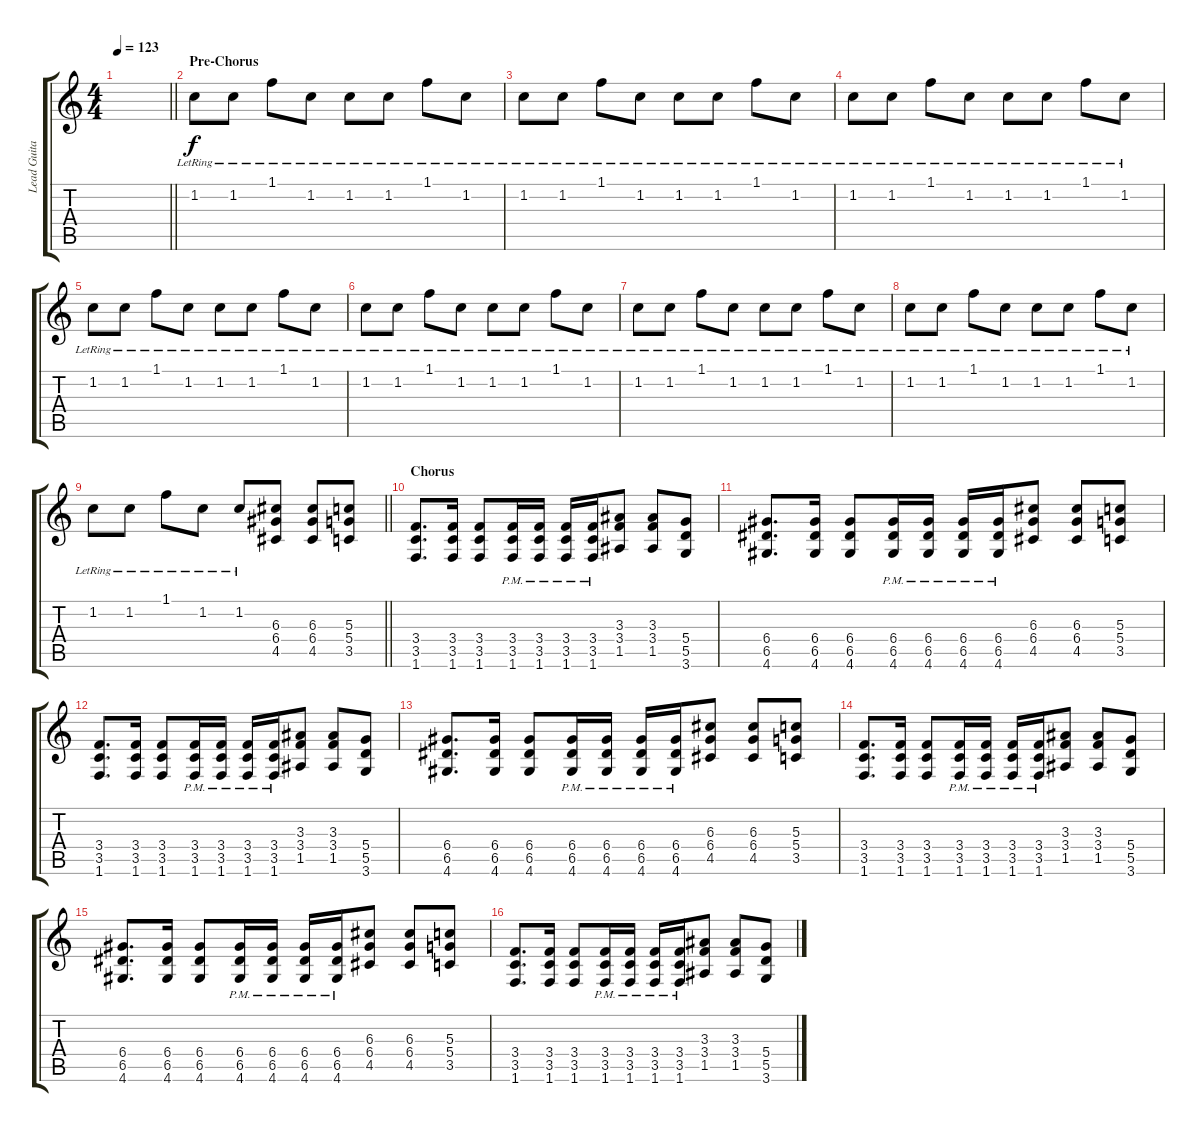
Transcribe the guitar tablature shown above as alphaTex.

\track ("Lead Guitar" "Lead Guita") {instrument overdrivenguitar}
\staff {score tabs}
\tuning (E4 B3 G3 D3 A2 E2) {hide}
\ts (4 4)
\tempo 123
\clef g2
\barLineRight lightlight
\ks c
|
\section ("" "Pre-Chorus")
1.2{lr}.8{instrument overdrivenguitar} 1.2{lr}.8 1.1{lr}.8 1.2{lr}.8 1.2{lr}.8 1.2{lr}.8 1.1{lr}.8 1.2{lr}.8 |
1.2{lr}.8 1.2{lr}.8 1.1{lr}.8 1.2{lr}.8 1.2{lr}.8 1.2{lr}.8 1.1{lr}.8 1.2{lr}.8 |
1.2{lr}.8 1.2{lr}.8 1.1{lr}.8 1.2{lr}.8 1.2{lr}.8 1.2{lr}.8 1.1{lr}.8 1.2{lr}.8 |
1.2{lr}.8 1.2{lr}.8 1.1{lr}.8 1.2{lr}.8 1.2{lr}.8 1.2{lr}.8 1.1{lr}.8 1.2{lr}.8 |
1.2{lr}.8 1.2{lr}.8 1.1{lr}.8 1.2{lr}.8 1.2{lr}.8 1.2{lr}.8 1.1{lr}.8 1.2{lr}.8 |
1.2{lr}.8 1.2{lr}.8 1.1{lr}.8 1.2{lr}.8 1.2{lr}.8 1.2{lr}.8 1.1{lr}.8 1.2{lr}.8 |
1.2{lr}.8 1.2{lr}.8 1.1{lr}.8 1.2{lr}.8 1.2{lr}.8 1.2{lr}.8 1.1{lr}.8 1.2{lr}.8 |
\barLineRight lightlight
1.2{lr}.8 1.2{lr}.8 1.1{lr}.8 1.2{lr}.8 1.2{lr}.8 (6.3 6.4 4.5).8 (6.3 6.4 4.5).8 (5.3 5.4 3.5).8 |
\section ("" "Chorus")
(3.4 3.5 1.6).8{d} (3.4 3.5 1.6).16 (3.4 3.5 1.6).8 (3.4{pm} 3.5{pm} 1.6{pm}).16 (3.4{pm} 3.5{pm} 1.6{pm}).16 (3.4{pm} 3.5{pm} 1.6{pm}).16 (3.4{pm} 3.5{pm} 1.6{pm}).16 (3.3 3.4 1.5).8 (3.3 3.4 1.5).8 (5.4 5.5 3.6).8 |
(6.4 6.5 4.6).8{d} (6.4 6.5 4.6).16 (6.4 6.5 4.6).8 (6.4{pm} 6.5{pm} 4.6{pm}).16 (6.4{pm} 6.5{pm} 4.6{pm}).16 (6.4{pm} 6.5{pm} 4.6{pm}).16 (6.4{pm} 6.5{pm} 4.6{pm}).16 (6.3 6.4 4.5).8 (6.3 6.4 4.5).8 (5.3 5.4 3.5).8 |
(3.4 3.5 1.6).8{d} (3.4 3.5 1.6).16 (3.4 3.5 1.6).8 (3.4{pm} 3.5{pm} 1.6{pm}).16 (3.4{pm} 3.5{pm} 1.6{pm}).16 (3.4{pm} 3.5{pm} 1.6{pm}).16 (3.4{pm} 3.5{pm} 1.6{pm}).16 (3.3 3.4 1.5).8 (3.3 3.4 1.5).8 (5.4 5.5 3.6).8 |
(6.4 6.5 4.6).8{d} (6.4 6.5 4.6).16 (6.4 6.5 4.6).8 (6.4{pm} 6.5{pm} 4.6{pm}).16 (6.4{pm} 6.5{pm} 4.6{pm}).16 (6.4{pm} 6.5{pm} 4.6{pm}).16 (6.4{pm} 6.5{pm} 4.6{pm}).16 (6.3 6.4 4.5).8 (6.3 6.4 4.5).8 (5.3 5.4 3.5).8 |
(3.4 3.5 1.6).8{d} (3.4 3.5 1.6).16 (3.4 3.5 1.6).8 (3.4{pm} 3.5{pm} 1.6{pm}).16 (3.4{pm} 3.5{pm} 1.6{pm}).16 (3.4{pm} 3.5{pm} 1.6{pm}).16 (3.4{pm} 3.5{pm} 1.6{pm}).16 (3.3 3.4 1.5).8 (3.3 3.4 1.5).8 (5.4 5.5 3.6).8 |
(6.4 6.5 4.6).8{d} (6.4 6.5 4.6).16 (6.4 6.5 4.6).8 (6.4{pm} 6.5{pm} 4.6{pm}).16 (6.4{pm} 6.5{pm} 4.6{pm}).16 (6.4{pm} 6.5{pm} 4.6{pm}).16 (6.4{pm} 6.5{pm} 4.6{pm}).16 (6.3 6.4 4.5).8 (6.3 6.4 4.5).8 (5.3 5.4 3.5).8 |
(3.4 3.5 1.6).8{d} (3.4 3.5 1.6).16 (3.4 3.5 1.6).8 (3.4{pm} 3.5{pm} 1.6{pm}).16 (3.4{pm} 3.5{pm} 1.6{pm}).16 (3.4{pm} 3.5{pm} 1.6{pm}).16 (3.4{pm} 3.5{pm} 1.6{pm}).16 (3.3 3.4 1.5).8 (3.3 3.4 1.5).8 (5.4 5.5 3.6).8
